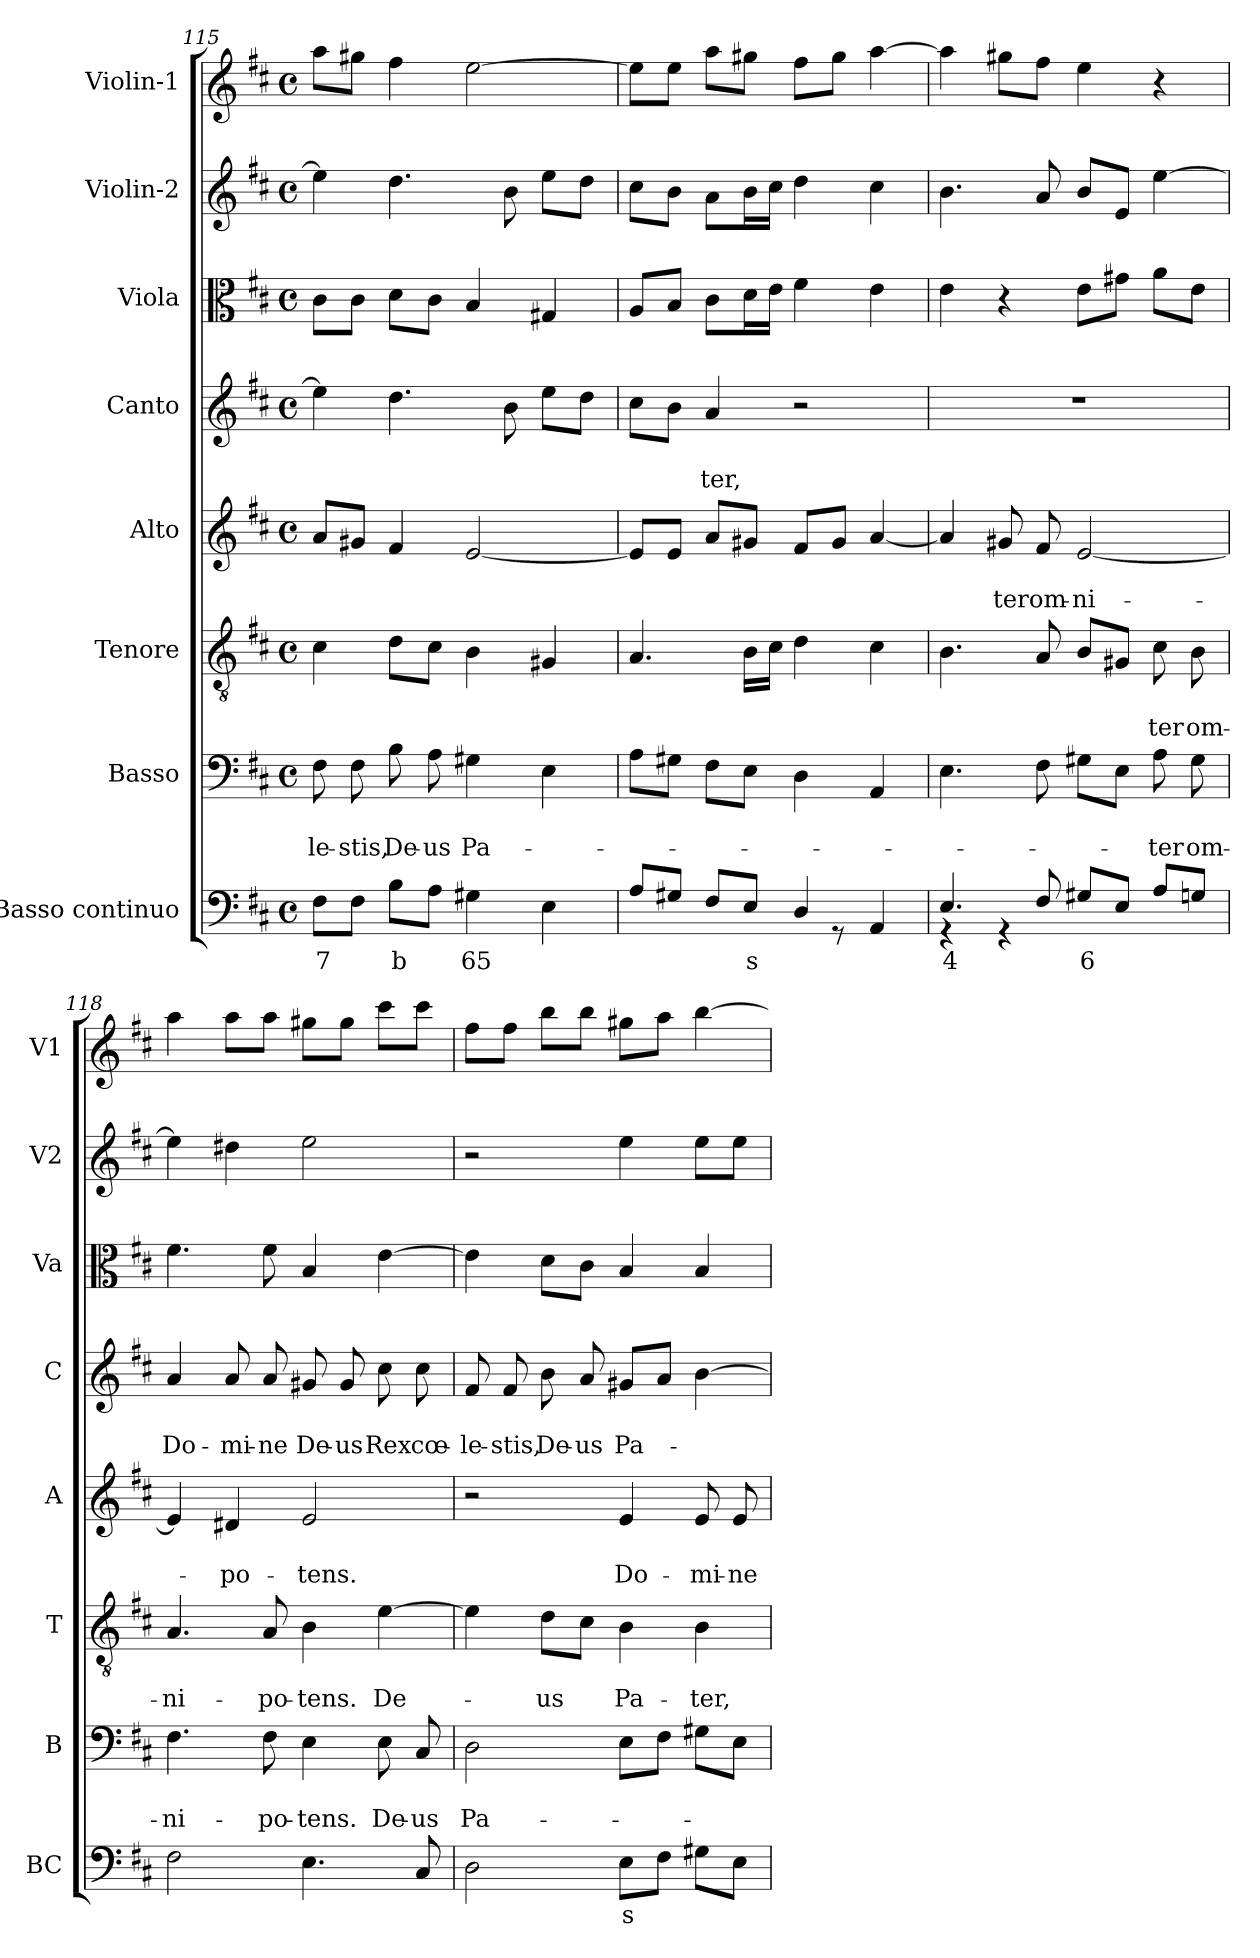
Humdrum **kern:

**kern	**text	**kern	**text	**text	**kern	**text	**text	**kern	**text	**text	**kern	**text	**text	**kern	**kern	**kern
*part8	*part8	*part7	*part7	*part7	*part6	*part6	*part6	*part5	*part5	*part5	*part4	*part4	*part4	*part3	*part2	*part1
*staff8	*staff8	*staff7	*staff7	*staff7	*staff6	*staff6	*staff6	*staff5	*staff5	*staff5	*staff4	*staff4	*staff4	*staff3	*staff2	*staff1
*I"Basso continuo	*	*I"Basso	*	*	*I"Tenore	*	*	*I"Alto	*	*	*I"Canto	*	*	*I"Viola	*I"Violin-2	*I"Violin-1
*I'BC	*	*I'B	*	*	*I'T	*	*	*I'A	*	*	*I'C	*	*	*I'Va	*I'V2	*I'V1
*clefF4	*	*clefF4	*	*	*clefGv2	*	*	*clefG2	*	*	*clefG2	*	*	*clefC3	*clefG2	*clefG2
*k[f#c#]	*	*k[f#c#]	*	*	*k[f#c#]	*	*	*k[f#c#]	*	*	*k[f#c#]	*	*	*k[f#c#]	*k[f#c#]	*k[f#c#]
*D:	*	*D:	*	*	*D:	*	*	*D:	*	*	*D:	*	*	*D:	*D:	*D:
*M4/4	*	*M4/4	*	*	*M4/4	*	*	*M4/4	*	*	*M4/4	*	*	*M4/4	*M4/4	*M4/4
*met(c)	*	*met(c)	*	*	*met(c)	*	*	*met(c)	*	*	*met(c)	*	*	*met(c)	*met(c)	*met(c)
=115	=115	=115	=115	=115	=115	=115	=115	=115	=115	=115	=115	=115	=115	=115	=115	=115
!	!LO:LY:b	!	!	!LO:LY:b	!	!	!	!	!	!	!	!	!	!	!	!
8F#\L	7	8F#\	.	-le-	4c#\	.	.	8a/L	.	.	4ee\]	.	.	8c#\L	4ee\]	8aa\L
!	!	!	!	!LO:LY:b	!	!	!	!	!	!	!	!	!	!	!	!
8F#\J	.	8F#\	.	-stis,	.	.	.	8g#X/J	.	.	.	.	.	8c#\J	.	8gg#X\J
!	!LO:LY:b	!	!	!LO:LY:b	!	!	!	!	!	!	!	!	!	!	!	!
8B\L	b	8B\	.	De-	8d\L	.	.	4f#/	.	.	4.dd\	.	.	8d\L	4.dd\	4ff#\
!	!	!	!	!LO:LY:b	!	!	!	!	!	!	!	!	!	!	!	!
8A\J	.	8A\	.	-us	8c#\J	.	.	.	.	.	.	.	.	8c#\J	.	.
!	!LO:LY:b	!	!	!LO:LY:b	!	!	!	!	!	!	!	!	!	!	!	!
4G#X\	65	4G#X\	.	Pa-	4B\	.	.	[2e/	.	.	.	.	.	4B/	.	[2ee\
.	.	.	.	.	.	.	.	.	.	.	8b\	.	.	.	8b\	.
4E\	.	4E\	.	.	4G#X/	.	.	.	.	.	8ee\L	.	.	4G#X/	8ee\L	.
.	.	.	.	.	.	.	.	.	.	.	8dd\J	.	.	.	8dd\J	.
!!LO:PB:g=z
=116	=116	=116	=116	=116	=116	=116	=116	=116	=116	=116	=116	=116	=116	=116	=116	=116
*^	*	*	*	*	*	*	*	*	*	*	*	*	*	*	*	*
8A/L	2ryy	.	8A\L	.	.	4.A/	.	.	8e/L]	.	.	8cc#\L	.	.	8A/L	8cc#\L	8ee\L]
8G#X/J	.	.	8G#X\J	.	.	.	.	.	8e/J	.	.	8b\J	.	.	8B/J	8b\J	8ee\J
!	!	!	!	!	!	!	!	!	!	!	!	!	!	!LO:LY:b	!	!	!
8F#/L	.	.	8F#\L	.	.	.	.	.	8a/L	.	.	4a/	.	-ter,	8c#\L	8a\L	8aa\L
!	!	!LO:LY:b	!	!	!	!	!	!	!	!	!	!	!	!	!	!	!
8E/J	.	s	8E\J	.	.	16B\LL	.	.	8g#X/J	.	.	.	.	.	16d\L	16b\L	8gg#X\J
.	.	.	.	.	.	16c#\JJ	.	.	.	.	.	.	.	.	16e\JJ	16cc#\JJ	.
4D/	8ryy	.	4D\	.	.	4d\	.	.	8f#/L	.	.	2r	.	.	4f#\	4dd\	8ff#\L
!	!	!LO:LY:b	!	!	!	!	!	!	!	!	!	!	!	!	!	!	!
.	8r	4s	.	.	.	.	.	.	8g#/J	.	.	.	.	.	.	.	8gg#\J
4AA/	4ryy	.	4AA/	.	.	4c#\	.	.	[4a/	.	.	.	.	.	4e\	4cc#\	[4aa\
=117	=117	=117	=117	=117	=117	=117	=117	=117	=117	=117	=117	=117	=117	=117	=117	=117	=117
!	!	!LO:LY:b	!	!	!	!	!	!	!	!	!	!	!	!	!	!	!
4.E/	4r	4	4.E\	.	.	4.B\	.	.	4a/]	.	.	1r	.	.	4e\	4.b\	4aa\]
!	!	!LO:LY:b	!	!	!	!	!	!	!	!	!LO:LY:b	!	!	!	!	!	!
.	4r	s	.	.	.	.	.	.	8g#X/	.	-ter	.	.	.	4r	.	8gg#X\L
!	!	!	!	!	!	!	!	!	!	!	!LO:LY:b	!	!	!	!	!	!
8F#/	.	.	8F#\	.	.	8A/	.	.	8f#/	.	om-	.	.	.	.	8a/	8ff#\J
!	!	!LO:LY:b	!	!	!	!	!	!	!	!	!LO:LY:b	!	!	!	!	!	!
8G#X/L	2ryy	6	8G#X\L	.	.	8B/L	.	.	[2e/	.	-ni-	.	.	.	8e\L	8b/L	4ee\
8E/J	.	.	8E\J	.	.	8G#X/J	.	.	.	.	.	.	.	.	8g#X\J	8e/J	.
!	!	!	!	!	!LO:LY:b	!	!	!LO:LY:b	!	!	!	!	!	!	!	!	!
8A/L	.	.	8A\	.	-ter	8c#\	.	-ter	.	.	.	.	.	.	8a\L	[4ee\	4r
!	!	!	!	!	!LO:LY:b	!	!	!LO:LY:b	!	!	!	!	!	!	!	!	!
8Gn/J	.	.	8G#\	.	om-	8B\	.	om-	.	.	.	.	.	.	8e\J	.	.
=118	=118	=118	=118	=118	=118	=118	=118	=118	=118	=118	=118	=118	=118	=118	=118	=118	=118
!	!	!	!	!	!LO:LY:b	!	!	!LO:LY:b	!	!	!	!	!	!LO:LY:b	!	!	!
2F#\	4ryy	.	4.F#\	.	-ni-	4.A/	.	-ni-	4e/]	.	.	4a/	.	Do-	4.f#\	4ee\]	4aa\
!	!	!	!	!	!	!	!	!	!	!	!LO:LY:b	!	!	!LO:LY:b	!	!	!
.	4ryy	.	.	.	.	.	.	.	4d#X/	.	-po-	8a/	.	-mi-	.	4dd#X\	8aa\L
!	!	!	!	!	!LO:LY:b	!	!	!LO:LY:b	!	!	!	!	!	!LO:LY:b	!	!	!
.	.	.	8F#\	.	-po-	8A/	.	-po-	.	.	.	8a/	.	-ne	8f#\	.	8aa\J
!	!	!	!	!	!LO:LY:b	!	!	!LO:LY:b	!	!	!LO:LY:b	!	!	!LO:LY:b	!	!	!
4.E\	4ryy	.	4E\	.	-tens.	4B\	.	-tens.	2e/	.	-tens.	8g#X/	.	De-	4B/	2ee\	8gg#X\L
!	!	!	!	!	!	!	!	!	!	!	!	!	!	!LO:LY:b	!	!	!
.	.	.	.	.	.	.	.	.	.	.	.	8g#/	.	-us	.	.	8gg#\J
!	!	!	!	!	!LO:LY:b	!	!	!LO:LY:b	!	!	!	!	!	!LO:LY:b	!	!	!
.	4ryy	.	8E\	.	De-	[4e\	.	De-	.	.	.	8cc#\	.	Rex	[4e\	.	8ccc#\L
!	!	!	!	!	!LO:LY:b	!	!	!	!	!	!	!	!	!LO:LY:b	!	!	!
8C#/	.	.	8C#/	.	-us	.	.	.	.	.	.	8cc#\	.	cœ-	.	.	8ccc#\J
=119	=119	=119	=119	=119	=119	=119	=119	=119	=119	=119	=119	=119	=119	=119	=119	=119	=119
!	!	!	!	!	!LO:LY:b	!	!	!	!	!	!	!	!	!LO:LY:b	!	!	!
2D\	4ryy	.	2D\	.	Pa-	4e\]	.	.	2r	.	.	8f#/	.	-le-	4e\]	2r	8ff#\L
!	!	!	!	!	!	!	!	!	!	!	!	!	!	!LO:LY:b	!	!	!
.	.	.	.	.	.	.	.	.	.	.	.	8f#/	.	-stis,	.	.	8ff#\J
!	!	!	!	!	!	!	!	!LO:LY:b	!	!	!	!	!	!LO:LY:b	!	!	!
.	4ryy	.	.	.	.	8d\L	.	-us	.	.	.	8b\	.	De-	8d\L	.	8bb\L
!	!	!	!	!	!	!	!	!	!	!	!	!	!	!LO:LY:b	!	!	!
.	.	.	.	.	.	8c#\J	.	.	.	.	.	8a/	.	-us	8c#\J	.	8bb\J
!	!	!LO:LY:b	!	!	!	!	!	!LO:LY:b	!	!	!LO:LY:b	!	!	!LO:LY:b	!	!	!
8E\L	2ryy	s	8E\L	.	.	4B\	.	Pa-	4e/	.	Do-	8g#X/L	.	Pa-	4B/	4ee\	8gg#X\L
8F#\J	.	.	8F#\J	.	.	.	.	.	.	.	.	8a/J	.	.	.	.	8aa\J
!	!	!	!	!	!	!	!	!LO:LY:b	!	!	!LO:LY:b	!	!	!	!	!	!
8G#X\L	.	.	8G#X\L	.	.	4B\	.	-ter,	8e/	.	-mi-	[4b\	.	.	4B/	8ee\L	[4bb\
!	!	!	!	!	!	!	!	!	!	!	!LO:LY:b	!	!	!	!	!	!
8E\J	.	.	8E\J	.	.	.	.	.	8e/	.	-ne	.	.	.	.	8ee\J	.
*v	*v	*	*	*	*	*	*	*	*	*	*	*	*	*	*	*	*
=	=	=	=	=	=	=	=	=	=	=	=	=	=	=	=	=
*-	*-	*-	*-	*-	*-	*-	*-	*-	*-	*-	*-	*-	*-	*-	*-	*-
